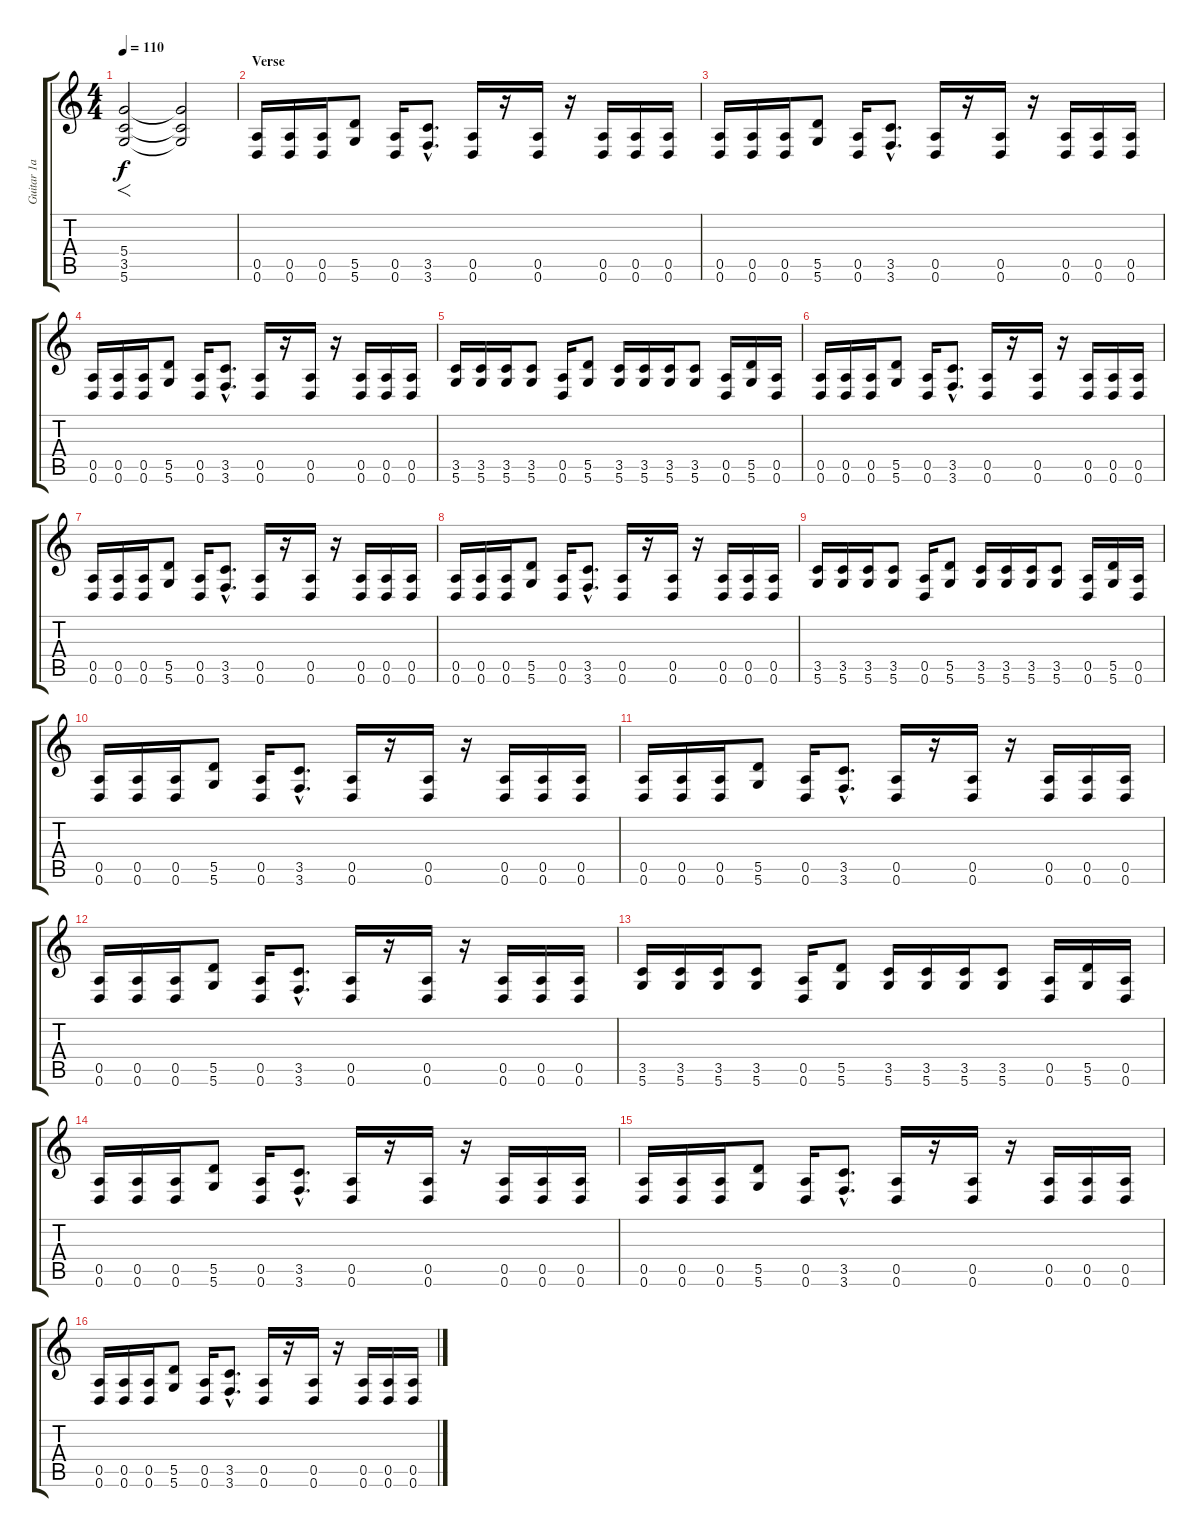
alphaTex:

\track ("Guitar 1a" "Guitar 1a") {instrument overdrivenguitar}
\staff {score tabs}
\tuning (E4 B3 G3 D3 A2 D2) {hide}
\ts (4 4)
\tempo 110
\clef g2
\ks c
(5.4 3.5 5.6).2{f dy f} (5.4{t} 3.5{t} 5.6{t}).2 |
\section ("" "Verse")
(0.5 0.6).16 (0.5 0.6).16 (0.5 0.6).16 (5.5 5.6).8 (0.5 0.6).16 (3.5{hac} 3.6{hac}).8{d} (0.5 0.6).16 r.16 (0.5 0.6).16 r.16 (0.5 0.6).16 (0.5 0.6).16 (0.5 0.6).16 |
(0.5 0.6).16 (0.5 0.6).16 (0.5 0.6).16 (5.5 5.6).8 (0.5 0.6).16 (3.5{hac} 3.6{hac}).8{d} (0.5 0.6).16 r.16 (0.5 0.6).16 r.16 (0.5 0.6).16 (0.5 0.6).16 (0.5 0.6).16 |
(0.5 0.6).16 (0.5 0.6).16 (0.5 0.6).16 (5.5 5.6).8 (0.5 0.6).16 (3.5{hac} 3.6{hac}).8{d} (0.5 0.6).16 r.16 (0.5 0.6).16 r.16 (0.5 0.6).16 (0.5 0.6).16 (0.5 0.6).16 |
(3.5 5.6).16 (3.5 5.6).16 (3.5 5.6).16 (3.5 5.6).8 (0.5 0.6).16 (5.5 5.6).8 (3.5 5.6).16 (3.5 5.6).16 (3.5 5.6).16 (3.5 5.6).8 (0.5 0.6).16 (5.5 5.6).16 (0.5 0.6).16 |
(0.5 0.6).16 (0.5 0.6).16 (0.5 0.6).16 (5.5 5.6).8 (0.5 0.6).16 (3.5{hac} 3.6{hac}).8{d} (0.5 0.6).16 r.16 (0.5 0.6).16 r.16 (0.5 0.6).16 (0.5 0.6).16 (0.5 0.6).16 |
(0.5 0.6).16 (0.5 0.6).16 (0.5 0.6).16 (5.5 5.6).8 (0.5 0.6).16 (3.5{hac} 3.6{hac}).8{d} (0.5 0.6).16 r.16 (0.5 0.6).16 r.16 (0.5 0.6).16 (0.5 0.6).16 (0.5 0.6).16 |
(0.5 0.6).16 (0.5 0.6).16 (0.5 0.6).16 (5.5 5.6).8 (0.5 0.6).16 (3.5{hac} 3.6{hac}).8{d} (0.5 0.6).16 r.16 (0.5 0.6).16 r.16 (0.5 0.6).16 (0.5 0.6).16 (0.5 0.6).16 |
(3.5 5.6).16 (3.5 5.6).16 (3.5 5.6).16 (3.5 5.6).8 (0.5 0.6).16 (5.5 5.6).8 (3.5 5.6).16 (3.5 5.6).16 (3.5 5.6).16 (3.5 5.6).8 (0.5 0.6).16 (5.5 5.6).16 (0.5 0.6).16 |
(0.5 0.6).16 (0.5 0.6).16 (0.5 0.6).16 (5.5 5.6).8 (0.5 0.6).16 (3.5{hac} 3.6{hac}).8{d} (0.5 0.6).16 r.16 (0.5 0.6).16 r.16 (0.5 0.6).16 (0.5 0.6).16 (0.5 0.6).16 |
(0.5 0.6).16 (0.5 0.6).16 (0.5 0.6).16 (5.5 5.6).8 (0.5 0.6).16 (3.5{hac} 3.6{hac}).8{d} (0.5 0.6).16 r.16 (0.5 0.6).16 r.16 (0.5 0.6).16 (0.5 0.6).16 (0.5 0.6).16 |
(0.5 0.6).16 (0.5 0.6).16 (0.5 0.6).16 (5.5 5.6).8 (0.5 0.6).16 (3.5{hac} 3.6{hac}).8{d} (0.5 0.6).16 r.16 (0.5 0.6).16 r.16 (0.5 0.6).16 (0.5 0.6).16 (0.5 0.6).16 |
(3.5 5.6).16 (3.5 5.6).16 (3.5 5.6).16 (3.5 5.6).8 (0.5 0.6).16 (5.5 5.6).8 (3.5 5.6).16 (3.5 5.6).16 (3.5 5.6).16 (3.5 5.6).8 (0.5 0.6).16 (5.5 5.6).16 (0.5 0.6).16 |
(0.5 0.6).16 (0.5 0.6).16 (0.5 0.6).16 (5.5 5.6).8 (0.5 0.6).16 (3.5{hac} 3.6{hac}).8{d} (0.5 0.6).16 r.16 (0.5 0.6).16 r.16 (0.5 0.6).16 (0.5 0.6).16 (0.5 0.6).16 |
(0.5 0.6).16 (0.5 0.6).16 (0.5 0.6).16 (5.5 5.6).8 (0.5 0.6).16 (3.5{hac} 3.6{hac}).8{d} (0.5 0.6).16 r.16 (0.5 0.6).16 r.16 (0.5 0.6).16 (0.5 0.6).16 (0.5 0.6).16 |
(0.5 0.6).16 (0.5 0.6).16 (0.5 0.6).16 (5.5 5.6).8 (0.5 0.6).16 (3.5{hac} 3.6{hac}).8{d} (0.5 0.6).16 r.16 (0.5 0.6).16 r.16 (0.5 0.6).16 (0.5 0.6).16 (0.5 0.6).16
